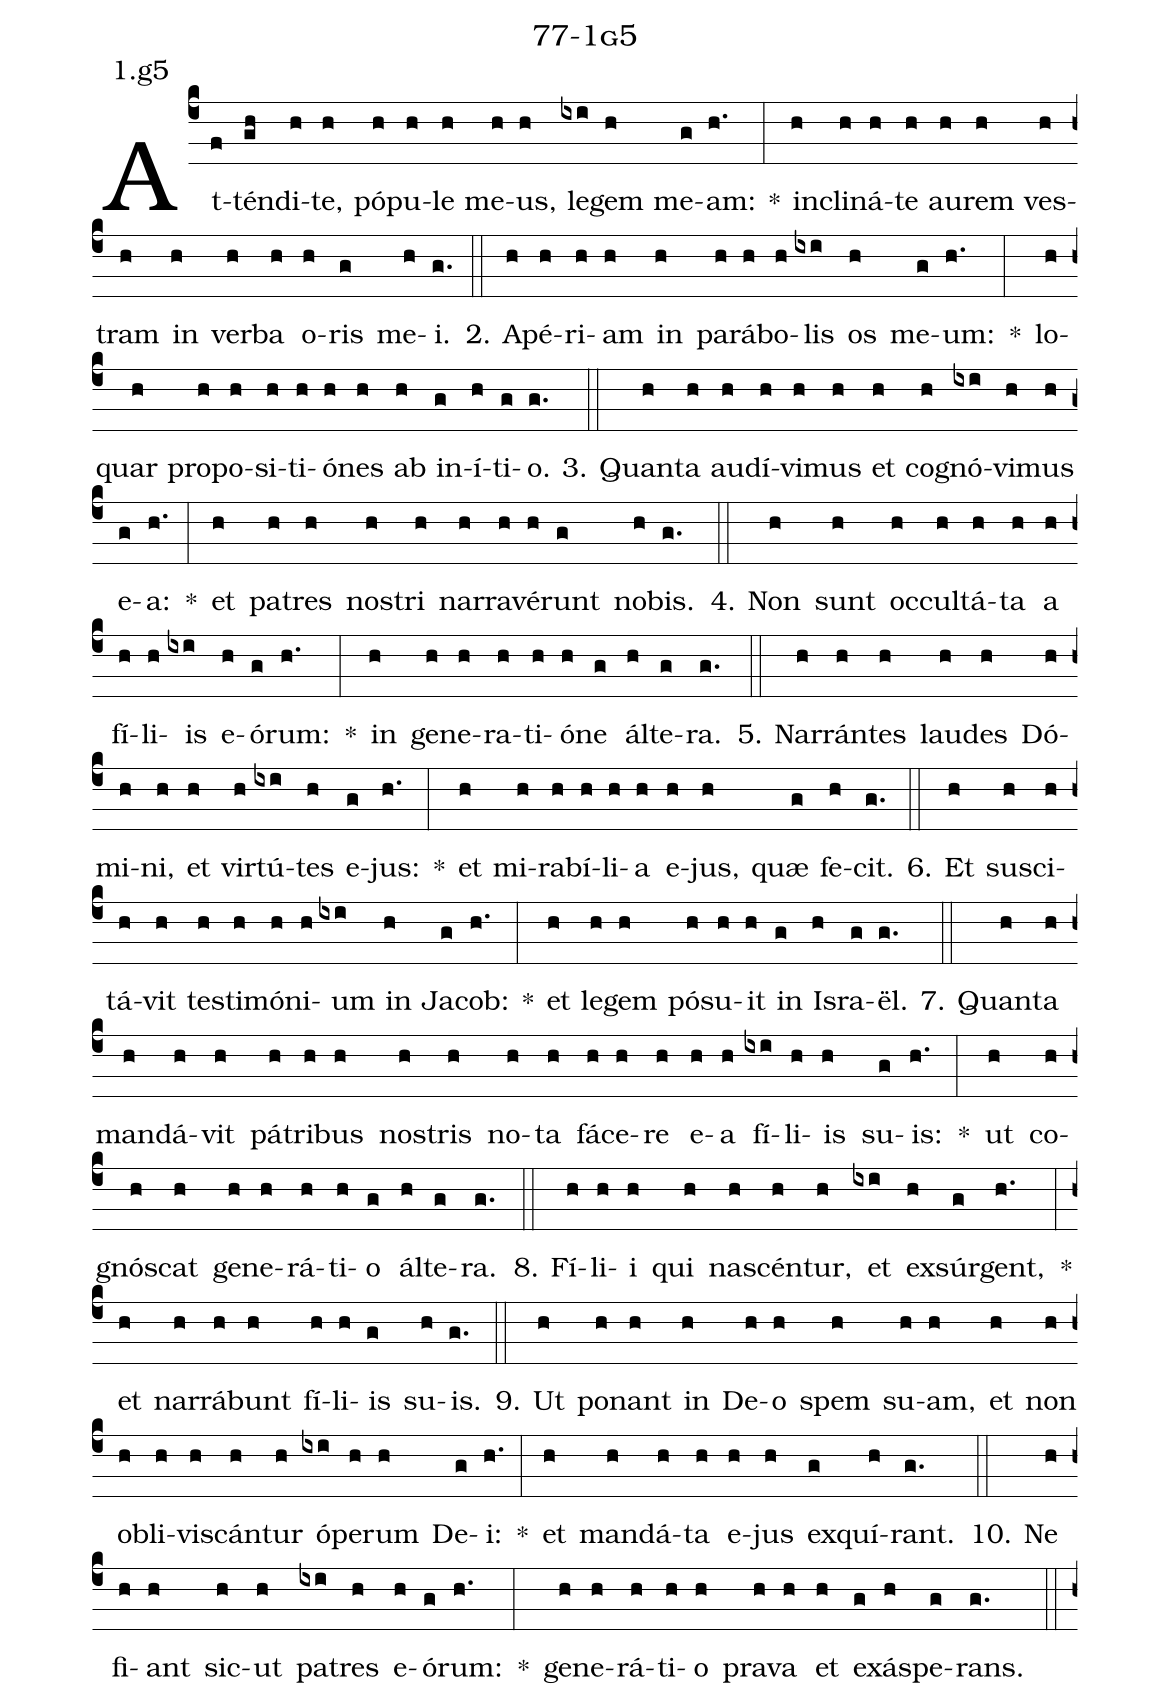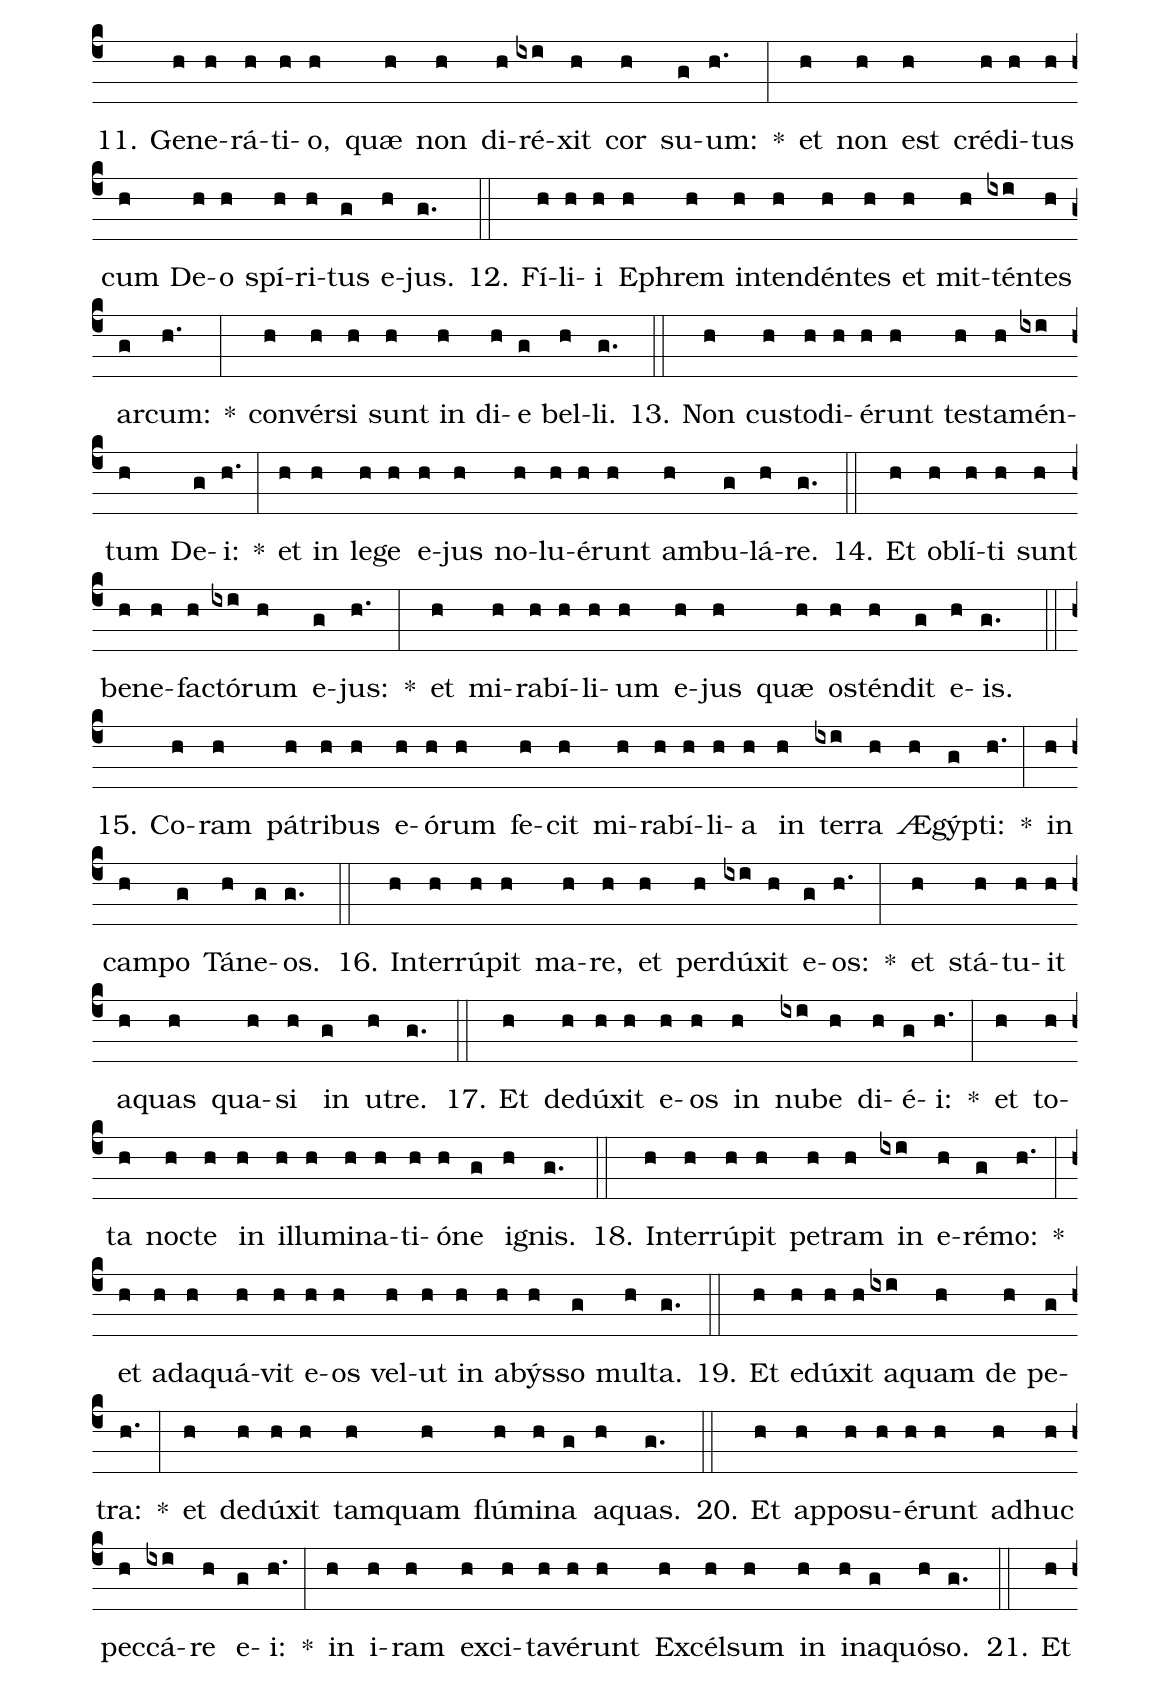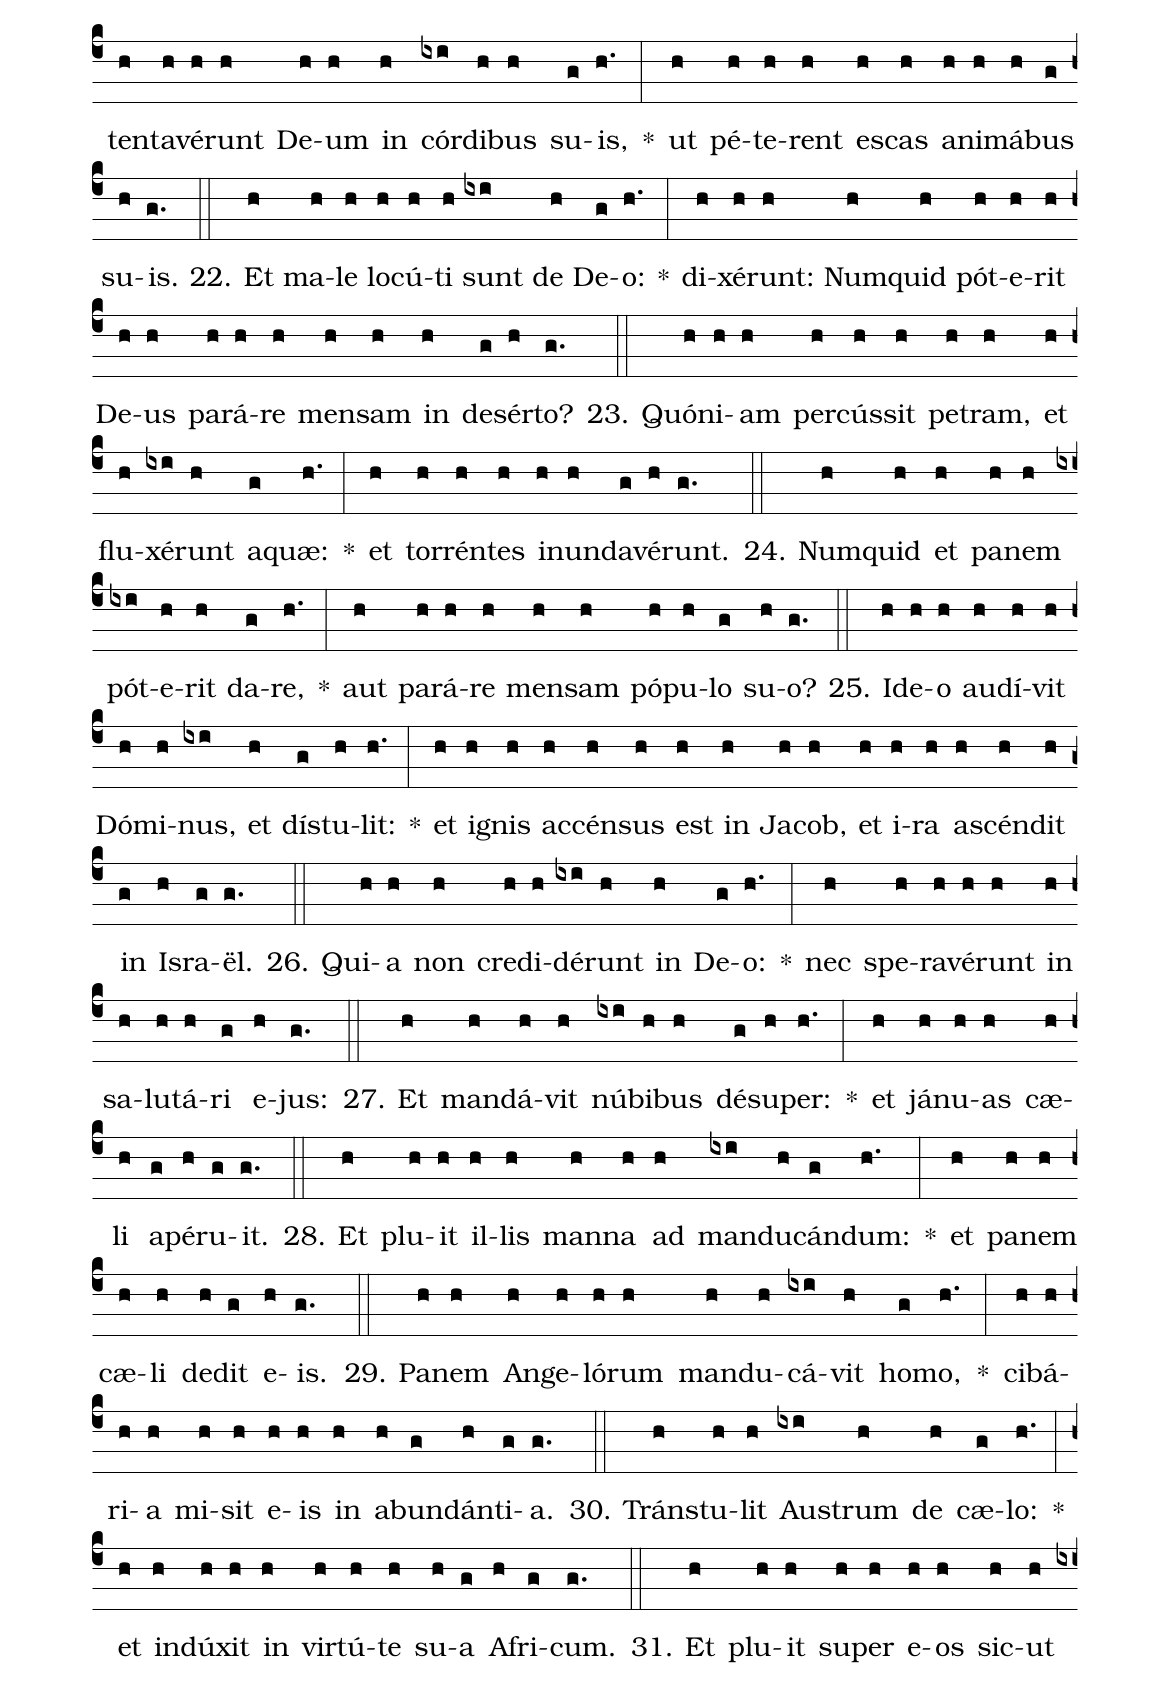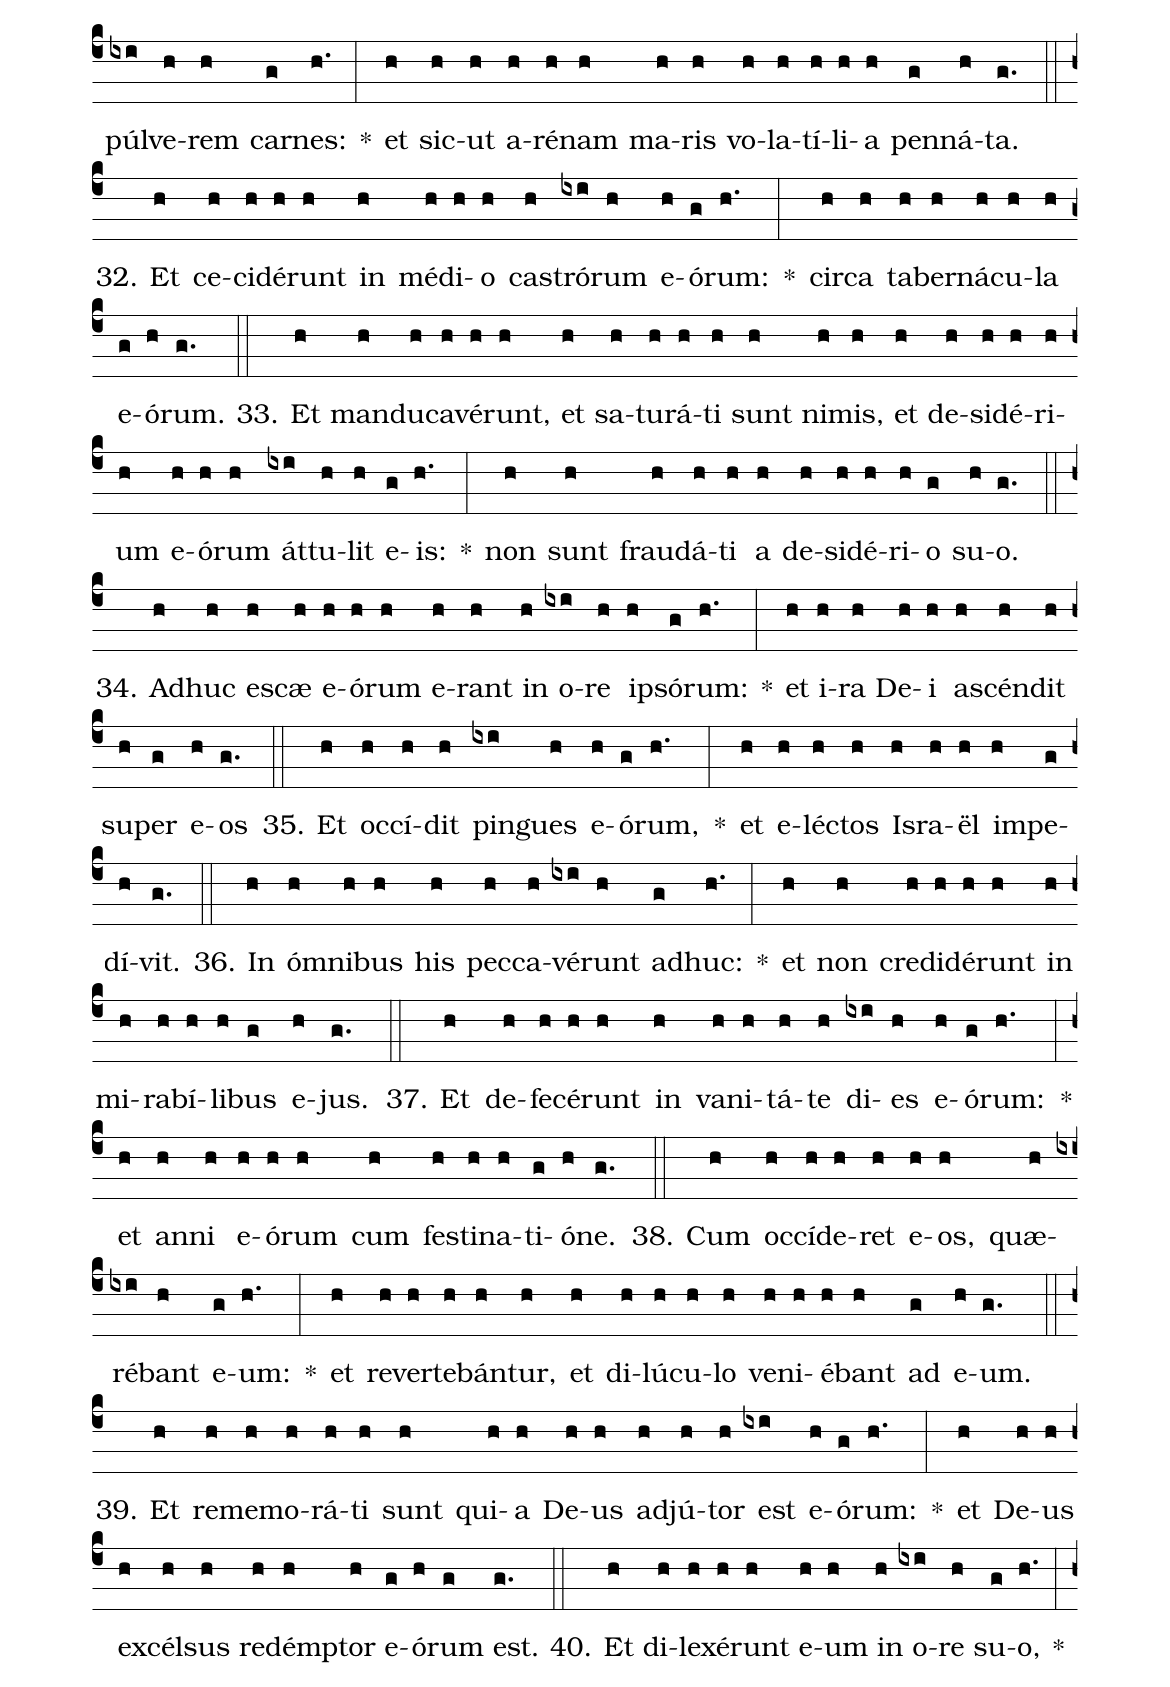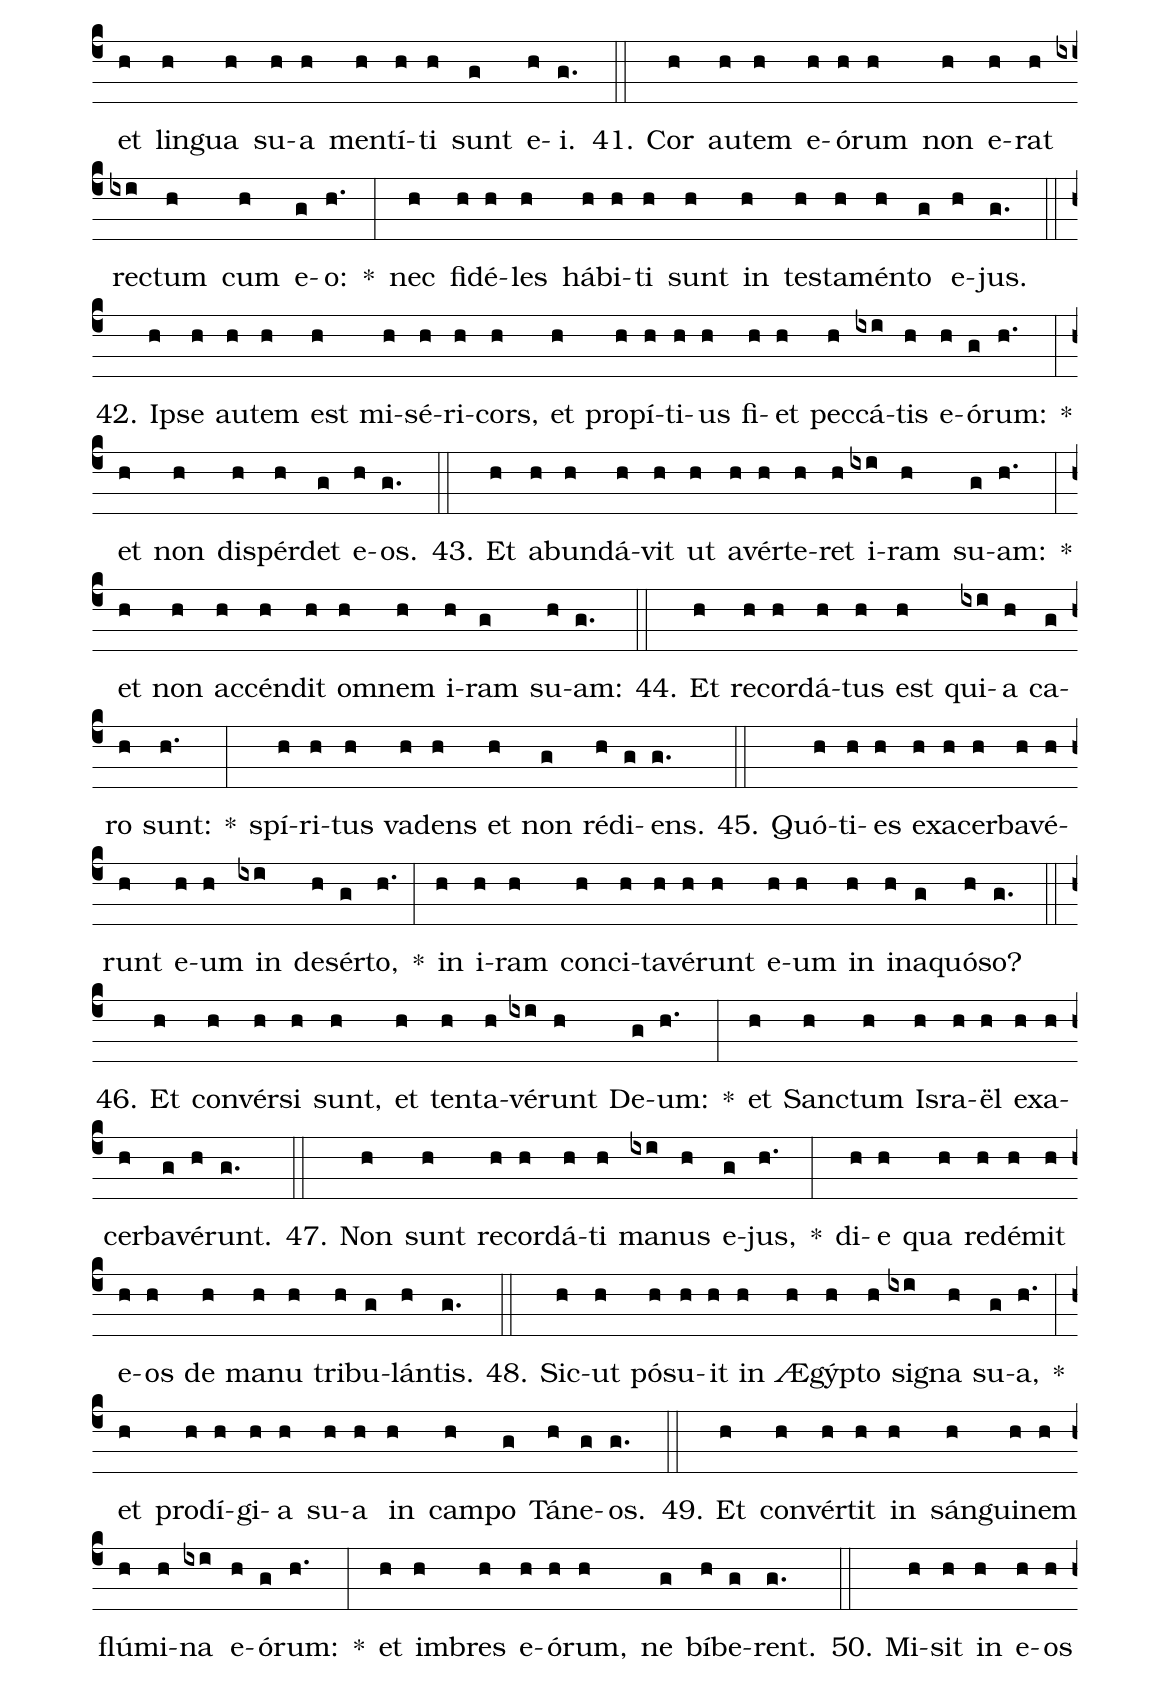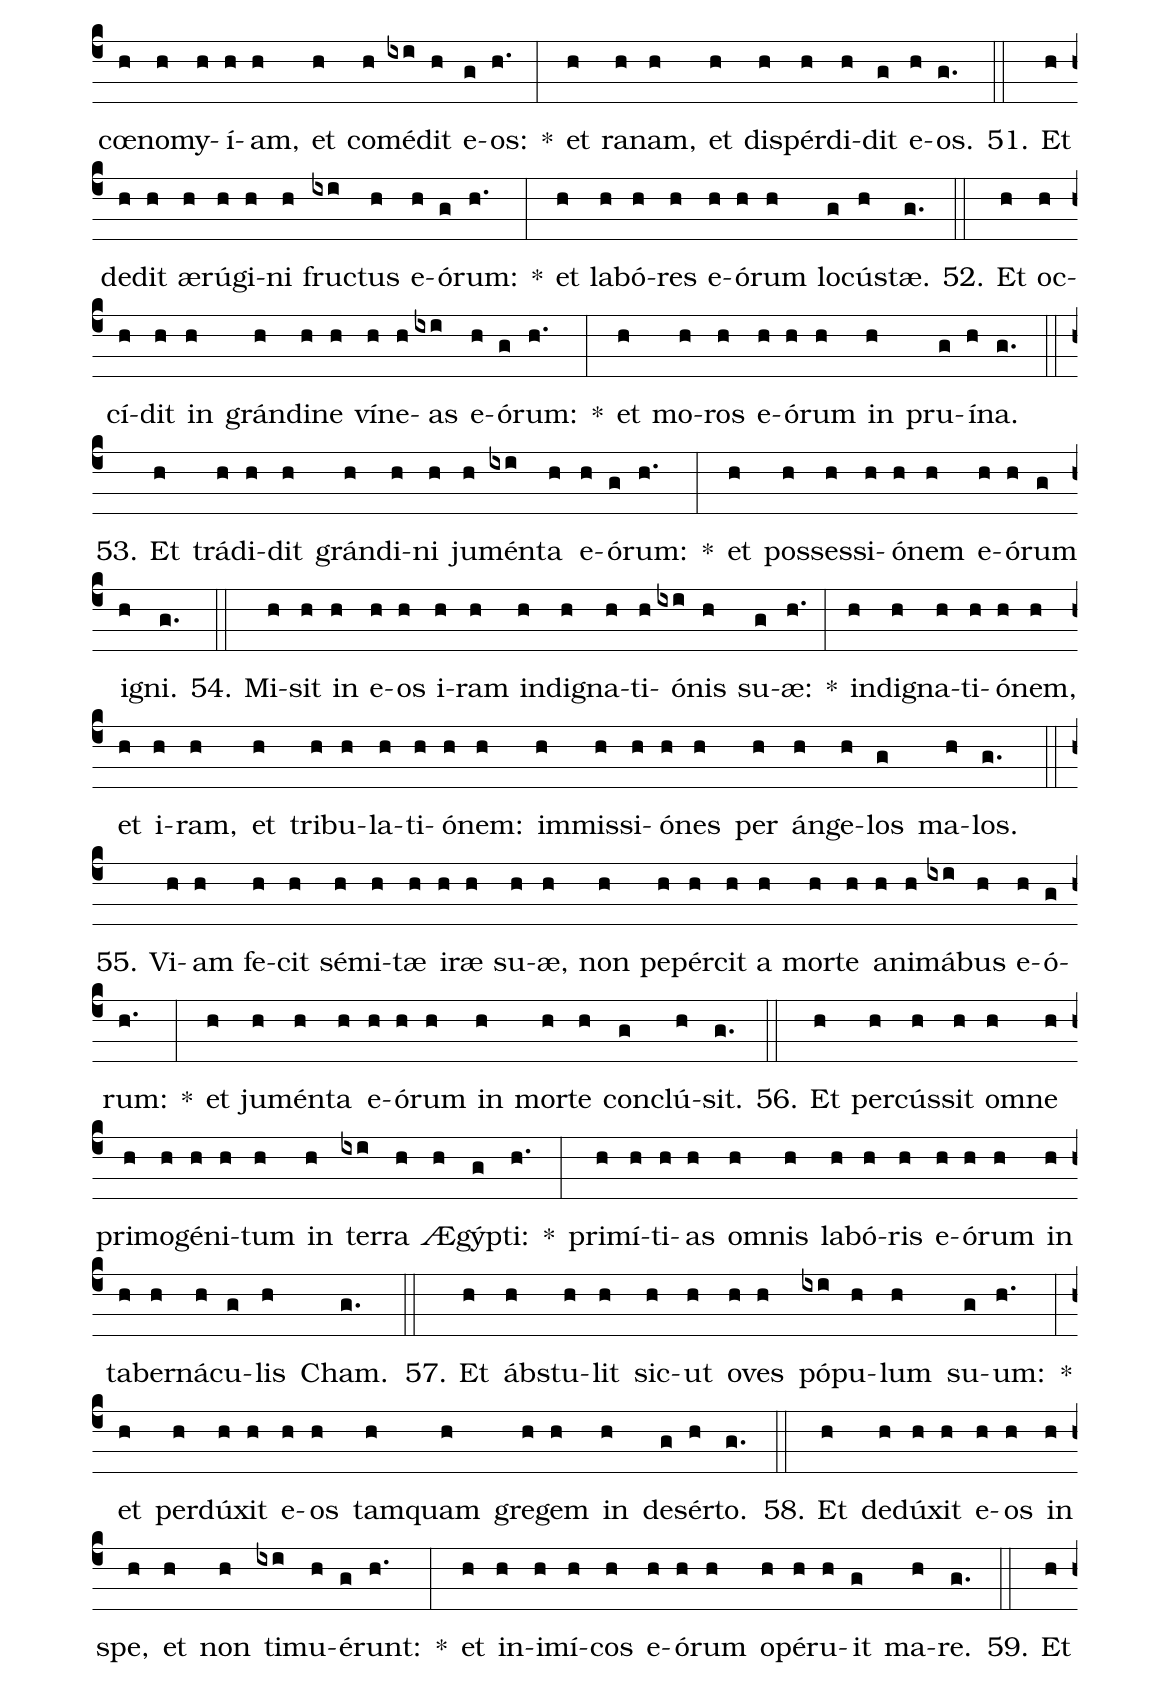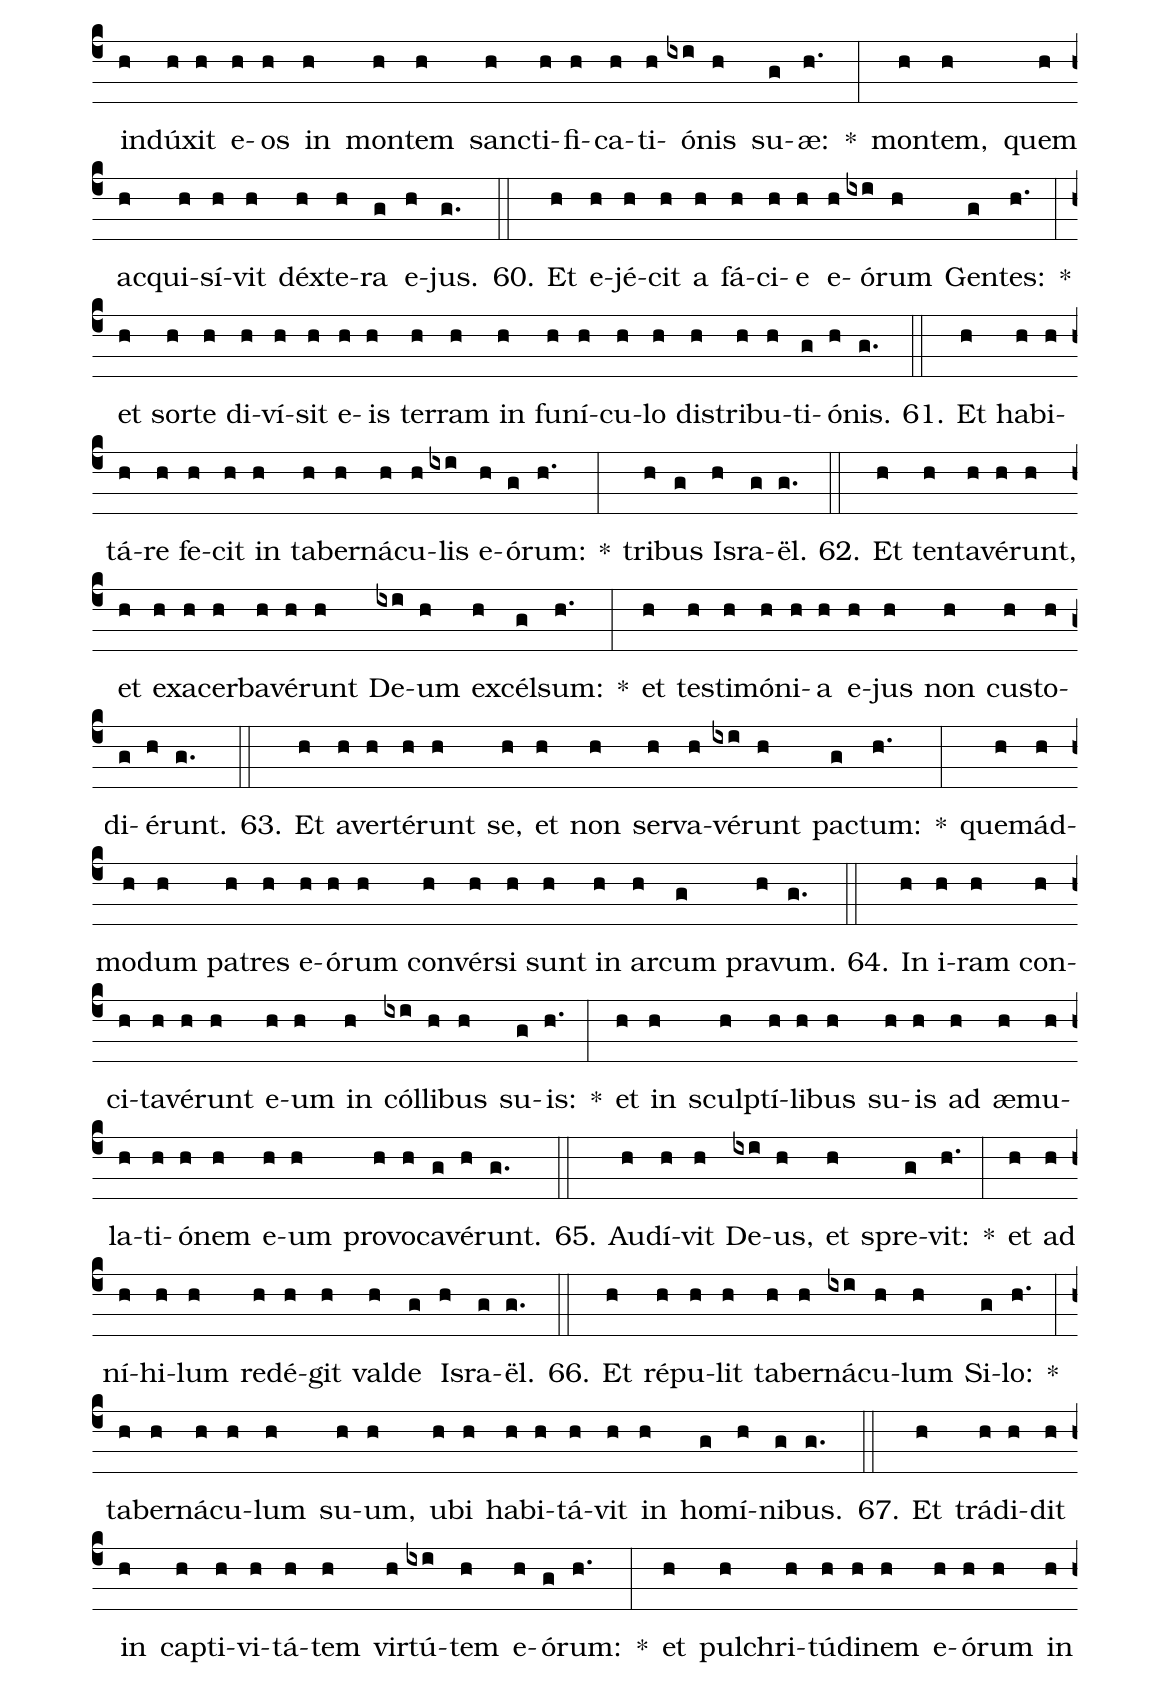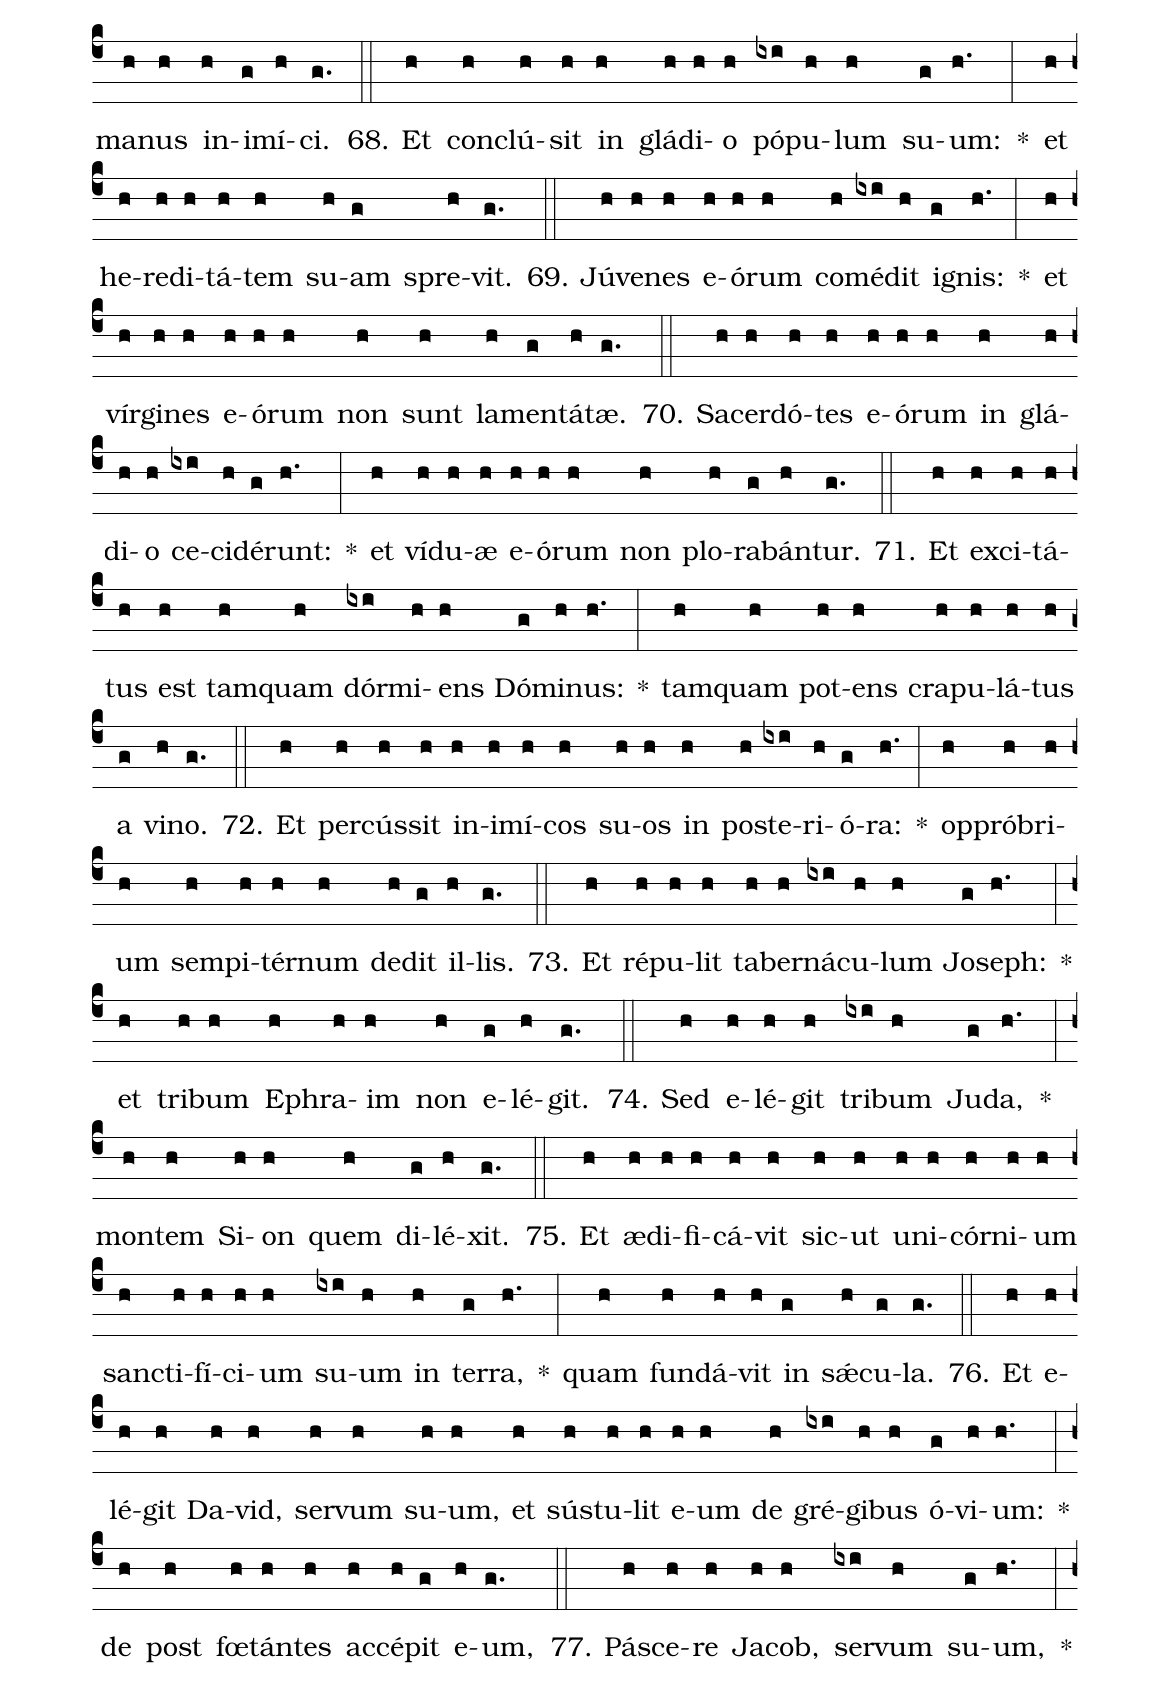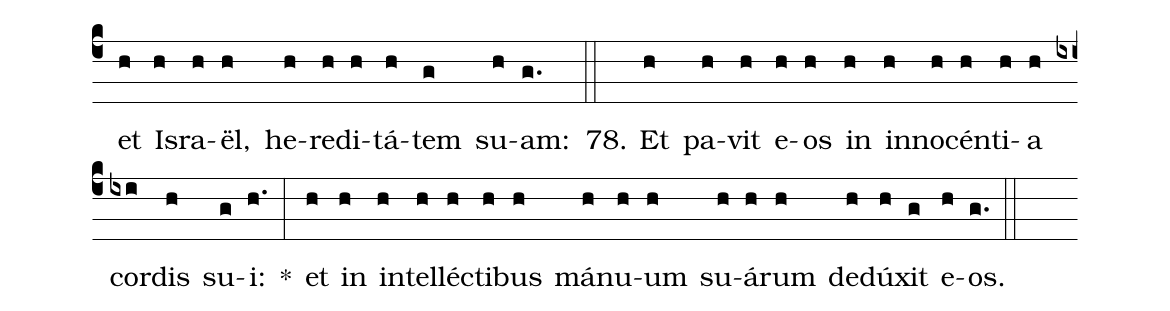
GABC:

name: 77-1g5;
annotation: 1.g5;
%%
(c4)At(f)tén(gh)di(h)te,(h) pó(h)pu(h)le(h) me(h)us,(h) le(ixi)gem(h) me(g)am:(h.) *(:) in(h)cli(h)ná(h)te(h) au(h)rem(h) ves(h)tram(h) in(h) ver(h)ba(h) o(h)ris(g) me(h)i.(g.) (::)
2. A(h)pé(h)ri(h)am(h) in(h) pa(h)rá(h)bo(h)lis(ixi) os(h) me(g)um:(h.) *(:) lo(h)quar(h) pro(h)po(h)si(h)ti(h)ó(h)nes(h) ab(h) in(g)í(h)ti(g)o.(g.) (::)
3. Quan(h)ta(h) au(h)dí(h)vi(h)mus(h) et(h) co(h)gnó(ixi)vi(h)mus(h) e(g)a:(h.) *(:) et(h) pa(h)tres(h) nos(h)tri(h) nar(h)ra(h)vé(h)runt(g) no(h)bis.(g.) (::)
4. Non(h) sunt(h) oc(h)cul(h)tá(h)ta(h) a(h) fí(h)li(h)is(ixi) e(h)ó(g)rum:(h.) *(:) in(h) ge(h)ne(h)ra(h)ti(h)ó(h)ne(g) ál(h)te(g)ra.(g.) (::)
5. Nar(h)rán(h)tes(h) lau(h)des(h) Dó(h)mi(h)ni,(h) et(h) vir(h)tú(ixi)tes(h) e(g)jus:(h.) *(:) et(h) mi(h)ra(h)bí(h)li(h)a(h) e(h)jus,(h) quæ(g) fe(h)cit.(g.) (::)
6. Et(h) su(h)sci(h)tá(h)vit(h) tes(h)ti(h)mó(h)ni(h)um(ixi) in(h) Ja(g)cob:(h.) *(:) et(h) le(h)gem(h) pó(h)su(h)it(h) in(g) Is(h)ra(g)ël.(g.) (::)
7. Quan(h)ta(h) man(h)dá(h)vit(h) pá(h)tri(h)bus(h) nos(h)tris(h) no(h)ta(h) fá(h)ce(h)re(h) e(h)a(h) fí(ixi)li(h)is(h) su(g)is:(h.) *(:) ut(h) co(h)gnós(h)cat(h) ge(h)ne(h)rá(h)ti(h)o(g) ál(h)te(g)ra.(g.) (::)
8. Fí(h)li(h)i(h) qui(h) na(h)scén(h)tur,(h) et(ixi) ex(h)súr(g)gent,(h.) *(:) et(h) nar(h)rá(h)bunt(h) fí(h)li(h)is(g) su(h)is.(g.) (::)
9. Ut(h) po(h)nant(h) in(h) De(h)o(h) spem(h) su(h)am,(h) et(h) non(h) ob(h)li(h)vis(h)cán(h)tur(h) ó(ixi)pe(h)rum(h) De(g)i:(h.) *(:) et(h) man(h)dá(h)ta(h) e(h)jus(h) ex(g)quí(h)rant.(g.) (::)
10. Ne(h) fi(h)ant(h) sic(h)ut(h) pa(ixi)tres(h) e(h)ó(g)rum:(h.) *(:) ge(h)ne(h)rá(h)ti(h)o(h) pra(h)va(h) et(h) ex(g)ás(h)pe(g)rans.(g.) (::)
11. Ge(h)ne(h)rá(h)ti(h)o,(h) quæ(h) non(h) di(h)ré(ixi)xit(h) cor(h) su(g)um:(h.) *(:) et(h) non(h) est(h) cré(h)di(h)tus(h) cum(h) De(h)o(h) spí(h)ri(h)tus(g) e(h)jus.(g.) (::)
12. Fí(h)li(h)i(h) E(h)phrem(h) in(h)ten(h)dén(h)tes(h) et(h) mit(h)tén(ixi)tes(h) ar(g)cum:(h.) *(:) con(h)vér(h)si(h) sunt(h) in(h) di(h)e(g) bel(h)li.(g.) (::)
13. Non(h) cus(h)to(h)di(h)é(h)runt(h) tes(h)ta(h)mén(ixi)tum(h) De(g)i:(h.) *(:) et(h) in(h) le(h)ge(h) e(h)jus(h) no(h)lu(h)é(h)runt(h) am(h)bu(g)lá(h)re.(g.) (::)
14. Et(h) ob(h)lí(h)ti(h) sunt(h) be(h)ne(h)fac(h)tó(ixi)rum(h) e(g)jus:(h.) *(:) et(h) mi(h)ra(h)bí(h)li(h)um(h) e(h)jus(h) quæ(h) os(h)tén(h)dit(g) e(h)is.(g.) (::)
15. Co(h)ram(h) pá(h)tri(h)bus(h) e(h)ó(h)rum(h) fe(h)cit(h) mi(h)ra(h)bí(h)li(h)a(h) in(h) ter(ixi)ra(h) Æ(h)gýp(g)ti:(h.) *(:) in(h) cam(h)po(g) Tá(h)ne(g)os.(g.) (::)
16. In(h)ter(h)rú(h)pit(h) ma(h)re,(h) et(h) per(h)dú(ixi)xit(h) e(g)os:(h.) *(:) et(h) stá(h)tu(h)it(h) a(h)quas(h) qua(h)si(h) in(g) u(h)tre.(g.) (::)
17. Et(h) de(h)dú(h)xit(h) e(h)os(h) in(h) nu(ixi)be(h) di(h)é(g)i:(h.) *(:) et(h) to(h)ta(h) noc(h)te(h) in(h) il(h)lu(h)mi(h)na(h)ti(h)ó(h)ne(g) i(h)gnis.(g.) (::)
18. In(h)ter(h)rú(h)pit(h) pe(h)tram(h) in(ixi) e(h)ré(g)mo:(h.) *(:) et(h) ad(h)a(h)quá(h)vit(h) e(h)os(h) vel(h)ut(h) in(h) a(h)býs(h)so(g) mul(h)ta.(g.) (::)
19. Et(h) e(h)dú(h)xit(h) a(ixi)quam(h) de(h) pe(g)tra:(h.) *(:) et(h) de(h)dú(h)xit(h) tam(h)quam(h) flú(h)mi(h)na(g) a(h)quas.(g.) (::)
20. Et(h) ap(h)po(h)su(h)é(h)runt(h) ad(h)huc(h) pec(h)cá(ixi)re(h) e(g)i:(h.) *(:) in(h) i(h)ram(h) ex(h)ci(h)ta(h)vé(h)runt(h) Ex(h)cél(h)sum(h) in(h) in(h)a(g)quó(h)so.(g.) (::)
21. Et(h) ten(h)ta(h)vé(h)runt(h) De(h)um(h) in(h) cór(ixi)di(h)bus(h) su(g)is,(h.) *(:) ut(h) pé(h)te(h)rent(h) es(h)cas(h) a(h)ni(h)má(h)bus(g) su(h)is.(g.) (::)
22. Et(h) ma(h)le(h) lo(h)cú(h)ti(h) sunt(ixi) de(h) De(g)o:(h.) *(:) di(h)xé(h)runt:(h) Num(h)quid(h) pót(h)e(h)rit(h) De(h)us(h) pa(h)rá(h)re(h) men(h)sam(h) in(h) de(g)sér(h)to?(g.) (::)
23. Quón(h)i(h)am(h) per(h)cús(h)sit(h) pe(h)tram,(h) et(h) flu(h)xé(ixi)runt(h) a(g)quæ:(h.) *(:) et(h) tor(h)rén(h)tes(h) in(h)un(h)da(g)vé(h)runt.(g.) (::)
24. Num(h)quid(h) et(h) pa(h)nem(h) pót(ixi)e(h)rit(h) da(g)re,(h.) *(:) aut(h) pa(h)rá(h)re(h) men(h)sam(h) pó(h)pu(h)lo(g) su(h)o?(g.) (::)
25. Id(h)e(h)o(h) au(h)dí(h)vit(h) Dó(h)mi(h)nus,(ixi) et(h) dís(g)tu(h)lit:(h.) *(:) et(h) i(h)gnis(h) ac(h)cén(h)sus(h) est(h) in(h) Ja(h)cob,(h) et(h) i(h)ra(h) a(h)scén(h)dit(h) in(g) Is(h)ra(g)ël.(g.) (::)
26. Qui(h)a(h) non(h) cre(h)di(h)dé(ixi)runt(h) in(h) De(g)o:(h.) *(:) nec(h) spe(h)ra(h)vé(h)runt(h) in(h) sa(h)lu(h)tá(h)ri(g) e(h)jus:(g.) (::)
27. Et(h) man(h)dá(h)vit(h) nú(ixi)bi(h)bus(h) dé(g)su(h)per:(h.) *(:) et(h) já(h)nu(h)as(h) cæ(h)li(h) a(g)pé(h)ru(g)it.(g.) (::)
28. Et(h) plu(h)it(h) il(h)lis(h) man(h)na(h) ad(h) man(ixi)du(h)cán(g)dum:(h.) *(:) et(h) pa(h)nem(h) cæ(h)li(h) de(h)dit(g) e(h)is.(g.) (::)
29. Pa(h)nem(h) An(h)ge(h)ló(h)rum(h) man(h)du(h)cá(ixi)vit(h) ho(g)mo,(h.) *(:) ci(h)bá(h)ri(h)a(h) mi(h)sit(h) e(h)is(h) in(h) ab(h)un(g)dán(h)ti(g)a.(g.) (::)
30. Tráns(h)tu(h)lit(h) Aus(ixi)trum(h) de(h) cæ(g)lo:(h.) *(:) et(h) in(h)dú(h)xit(h) in(h) vir(h)tú(h)te(h) su(h)a(g) A(h)fri(g)cum.(g.) (::)
31. Et(h) plu(h)it(h) su(h)per(h) e(h)os(h) sic(h)ut(h) púl(ixi)ve(h)rem(h) car(g)nes:(h.) *(:) et(h) sic(h)ut(h) a(h)ré(h)nam(h) ma(h)ris(h) vo(h)la(h)tí(h)li(h)a(h) pen(g)ná(h)ta.(g.) (::)
32. Et(h) ce(h)ci(h)dé(h)runt(h) in(h) mé(h)di(h)o(h) cas(h)tró(ixi)rum(h) e(h)ó(g)rum:(h.) *(:) cir(h)ca(h) ta(h)ber(h)ná(h)cu(h)la(h) e(g)ó(h)rum.(g.) (::)
33. Et(h) man(h)du(h)ca(h)vé(h)runt,(h) et(h) sa(h)tu(h)rá(h)ti(h) sunt(h) ni(h)mis,(h) et(h) de(h)si(h)dé(h)ri(h)um(h) e(h)ó(h)rum(h) át(ixi)tu(h)lit(h) e(g)is:(h.) *(:) non(h) sunt(h) frau(h)dá(h)ti(h) a(h) de(h)si(h)dé(h)ri(h)o(g) su(h)o.(g.) (::)
34. Ad(h)huc(h) e(h)scæ(h) e(h)ó(h)rum(h) e(h)rant(h) in(h) o(ixi)re(h) ip(h)só(g)rum:(h.) *(:) et(h) i(h)ra(h) De(h)i(h) a(h)scén(h)dit(h) su(h)per(g) e(h)os(g.) (::)
35. Et(h) oc(h)cí(h)dit(h) pin(ixi)gues(h) e(h)ó(g)rum,(h.) *(:) et(h) e(h)léc(h)tos(h) Is(h)ra(h)ël(h) im(h)pe(g)dí(h)vit.(g.) (::)
36. In(h) óm(h)ni(h)bus(h) his(h) pec(h)ca(h)vé(ixi)runt(h) ad(g)huc:(h.) *(:) et(h) non(h) cre(h)di(h)dé(h)runt(h) in(h) mi(h)ra(h)bí(h)li(h)bus(g) e(h)jus.(g.) (::)
37. Et(h) de(h)fe(h)cé(h)runt(h) in(h) va(h)ni(h)tá(h)te(h) di(ixi)es(h) e(h)ó(g)rum:(h.) *(:) et(h) an(h)ni(h) e(h)ó(h)rum(h) cum(h) fes(h)ti(h)na(h)ti(g)ó(h)ne.(g.) (::)
38. Cum(h) oc(h)cí(h)de(h)ret(h) e(h)os,(h) quæ(h)ré(ixi)bant(h) e(g)um:(h.) *(:) et(h) re(h)ver(h)te(h)bán(h)tur,(h) et(h) di(h)lú(h)cu(h)lo(h) ve(h)ni(h)é(h)bant(h) ad(g) e(h)um.(g.) (::)
39. Et(h) re(h)me(h)mo(h)rá(h)ti(h) sunt(h) qui(h)a(h) De(h)us(h) ad(h)jú(h)tor(h) est(ixi) e(h)ó(g)rum:(h.) *(:) et(h) De(h)us(h) ex(h)cél(h)sus(h) red(h)émp(h)tor(h) e(g)ó(h)rum(g) est.(g.) (::)
40. Et(h) di(h)le(h)xé(h)runt(h) e(h)um(h) in(h) o(ixi)re(h) su(g)o,(h.) *(:) et(h) lin(h)gua(h) su(h)a(h) men(h)tí(h)ti(h) sunt(g) e(h)i.(g.) (::)
41. Cor(h) au(h)tem(h) e(h)ó(h)rum(h) non(h) e(h)rat(h) rec(ixi)tum(h) cum(h) e(g)o:(h.) *(:) nec(h) fi(h)dé(h)les(h) há(h)bi(h)ti(h) sunt(h) in(h) tes(h)ta(h)mén(h)to(g) e(h)jus.(g.) (::)
42. Ip(h)se(h) au(h)tem(h) est(h) mi(h)sé(h)ri(h)cors,(h) et(h) pro(h)pí(h)ti(h)us(h) fi(h)et(h) pec(h)cá(ixi)tis(h) e(h)ó(g)rum:(h.) *(:) et(h) non(h) dis(h)pér(h)det(g) e(h)os.(g.) (::)
43. Et(h) ab(h)un(h)dá(h)vit(h) ut(h) a(h)vér(h)te(h)ret(h) i(ixi)ram(h) su(g)am:(h.) *(:) et(h) non(h) ac(h)cén(h)dit(h) om(h)nem(h) i(h)ram(g) su(h)am:(g.) (::)
44. Et(h) re(h)cor(h)dá(h)tus(h) est(h) qui(ixi)a(h) ca(g)ro(h) sunt:(h.) *(:) spí(h)ri(h)tus(h) va(h)dens(h) et(h) non(g) réd(h)i(g)ens.(g.) (::)
45. Quó(h)ti(h)es(h) ex(h)a(h)cer(h)ba(h)vé(h)runt(h) e(h)um(h) in(ixi) de(h)sér(g)to,(h.) *(:) in(h) i(h)ram(h) con(h)ci(h)ta(h)vé(h)runt(h) e(h)um(h) in(h) in(h)a(g)quó(h)so?(g.) (::)
46. Et(h) con(h)vér(h)si(h) sunt,(h) et(h) ten(h)ta(h)vé(ixi)runt(h) De(g)um:(h.) *(:) et(h) Sanc(h)tum(h) Is(h)ra(h)ël(h) ex(h)a(h)cer(h)ba(g)vé(h)runt.(g.) (::)
47. Non(h) sunt(h) re(h)cor(h)dá(h)ti(h) ma(ixi)nus(h) e(g)jus,(h.) *(:) di(h)e(h) qua(h) red(h)é(h)mit(h) e(h)os(h) de(h) ma(h)nu(h) tri(h)bu(g)lán(h)tis.(g.) (::)
48. Sic(h)ut(h) pó(h)su(h)it(h) in(h) Æ(h)gýp(h)to(h) si(ixi)gna(h) su(g)a,(h.) *(:) et(h) prod(h)í(h)gi(h)a(h) su(h)a(h) in(h) cam(h)po(g) Tá(h)ne(g)os.(g.) (::)
49. Et(h) con(h)vér(h)tit(h) in(h) sán(h)gui(h)nem(h) flú(h)mi(h)na(ixi) e(h)ó(g)rum:(h.) *(:) et(h) im(h)bres(h) e(h)ó(h)rum,(h) ne(g) bí(h)be(g)rent.(g.) (::)
50. Mi(h)sit(h) in(h) e(h)os(h) cœ(h)no(h)my(h)í(h)am,(h) et(h) com(h)é(ixi)dit(h) e(g)os:(h.) *(:) et(h) ra(h)nam,(h) et(h) dis(h)pér(h)di(h)dit(g) e(h)os.(g.) (::)
51. Et(h) de(h)dit(h) æ(h)rú(h)gi(h)ni(h) fruc(ixi)tus(h) e(h)ó(g)rum:(h.) *(:) et(h) la(h)bó(h)res(h) e(h)ó(h)rum(h) lo(g)cús(h)tæ.(g.) (::)
52. Et(h) oc(h)cí(h)dit(h) in(h) grán(h)di(h)ne(h) ví(h)ne(h)as(ixi) e(h)ó(g)rum:(h.) *(:) et(h) mo(h)ros(h) e(h)ó(h)rum(h) in(h) pru(g)í(h)na.(g.) (::)
53. Et(h) trá(h)di(h)dit(h) grán(h)di(h)ni(h) ju(h)mén(ixi)ta(h) e(h)ó(g)rum:(h.) *(:) et(h) pos(h)ses(h)si(h)ó(h)nem(h) e(h)ó(h)rum(g) i(h)gni.(g.) (::)
54. Mi(h)sit(h) in(h) e(h)os(h) i(h)ram(h) in(h)di(h)gna(h)ti(h)ó(ixi)nis(h) su(g)æ:(h.) *(:) in(h)di(h)gna(h)ti(h)ó(h)nem,(h) et(h) i(h)ram,(h) et(h) tri(h)bu(h)la(h)ti(h)ó(h)nem:(h) im(h)mis(h)si(h)ó(h)nes(h) per(h) án(h)ge(h)los(g) ma(h)los.(g.) (::)
55. Vi(h)am(h) fe(h)cit(h) sé(h)mi(h)tæ(h) i(h)ræ(h) su(h)æ,(h) non(h) pe(h)pér(h)cit(h) a(h) mor(h)te(h) a(h)ni(h)má(ixi)bus(h) e(h)ó(g)rum:(h.) *(:) et(h) ju(h)mén(h)ta(h) e(h)ó(h)rum(h) in(h) mor(h)te(h) con(g)clú(h)sit.(g.) (::)
56. Et(h) per(h)cús(h)sit(h) om(h)ne(h) pri(h)mo(h)gé(h)ni(h)tum(h) in(h) ter(ixi)ra(h) Æ(h)gýp(g)ti:(h.) *(:) pri(h)mí(h)ti(h)as(h) om(h)nis(h) la(h)bó(h)ris(h) e(h)ó(h)rum(h) in(h) ta(h)ber(h)ná(h)cu(g)lis(h) Cham.(g.) (::)
57. Et(h) ábs(h)tu(h)lit(h) sic(h)ut(h) o(h)ves(h) pó(ixi)pu(h)lum(h) su(g)um:(h.) *(:) et(h) per(h)dú(h)xit(h) e(h)os(h) tam(h)quam(h) gre(h)gem(h) in(h) de(g)sér(h)to.(g.) (::)
58. Et(h) de(h)dú(h)xit(h) e(h)os(h) in(h) spe,(h) et(h) non(h) ti(ixi)mu(h)é(g)runt:(h.) *(:) et(h) in(h)i(h)mí(h)cos(h) e(h)ó(h)rum(h) o(h)pé(h)ru(h)it(g) ma(h)re.(g.) (::)
59. Et(h) in(h)dú(h)xit(h) e(h)os(h) in(h) mon(h)tem(h) sanc(h)ti(h)fi(h)ca(h)ti(h)ó(ixi)nis(h) su(g)æ:(h.) *(:) mon(h)tem,(h) quem(h) ac(h)qui(h)sí(h)vit(h) déx(h)te(h)ra(g) e(h)jus.(g.) (::)
60. Et(h) e(h)jé(h)cit(h) a(h) fá(h)ci(h)e(h) e(h)ó(ixi)rum(h) Gen(g)tes:(h.) *(:) et(h) sor(h)te(h) di(h)ví(h)sit(h) e(h)is(h) ter(h)ram(h) in(h) fu(h)ní(h)cu(h)lo(h) dis(h)tri(h)bu(h)ti(g)ó(h)nis.(g.) (::)
61. Et(h) ha(h)bi(h)tá(h)re(h) fe(h)cit(h) in(h) ta(h)ber(h)ná(h)cu(h)lis(ixi) e(h)ó(g)rum:(h.) *(:) tri(h)bus(g) Is(h)ra(g)ël.(g.) (::)
62. Et(h) ten(h)ta(h)vé(h)runt,(h) et(h) ex(h)a(h)cer(h)ba(h)vé(h)runt(h) De(ixi)um(h) ex(h)cél(g)sum:(h.) *(:) et(h) tes(h)ti(h)mó(h)ni(h)a(h) e(h)jus(h) non(h) cus(h)to(h)di(g)é(h)runt.(g.) (::)
63. Et(h) a(h)ver(h)té(h)runt(h) se,(h) et(h) non(h) ser(h)va(h)vé(ixi)runt(h) pac(g)tum:(h.) *(:) quem(h)ád(h)mo(h)dum(h) pa(h)tres(h) e(h)ó(h)rum(h) con(h)vér(h)si(h) sunt(h) in(h) ar(h)cum(g) pra(h)vum.(g.) (::)
64. In(h) i(h)ram(h) con(h)ci(h)ta(h)vé(h)runt(h) e(h)um(h) in(h) cól(ixi)li(h)bus(h) su(g)is:(h.) *(:) et(h) in(h) sculp(h)tí(h)li(h)bus(h) su(h)is(h) ad(h) æ(h)mu(h)la(h)ti(h)ó(h)nem(h) e(h)um(h) pro(h)vo(h)ca(g)vé(h)runt.(g.) (::)
65. Au(h)dí(h)vit(h) De(ixi)us,(h) et(h) spre(g)vit:(h.) *(:) et(h) ad(h) ní(h)hi(h)lum(h) red(h)é(h)git(h) val(h)de(g) Is(h)ra(g)ël.(g.) (::)
66. Et(h) ré(h)pu(h)lit(h) ta(h)ber(h)ná(ixi)cu(h)lum(h) Si(g)lo:(h.) *(:) ta(h)ber(h)ná(h)cu(h)lum(h) su(h)um,(h) u(h)bi(h) ha(h)bi(h)tá(h)vit(h) in(h) ho(g)mí(h)ni(g)bus.(g.) (::)
67. Et(h) trá(h)di(h)dit(h) in(h) cap(h)ti(h)vi(h)tá(h)tem(h) vir(h)tú(ixi)tem(h) e(h)ó(g)rum:(h.) *(:) et(h) pul(h)chri(h)tú(h)di(h)nem(h) e(h)ó(h)rum(h) in(h) ma(h)nus(h) in(h)i(g)mí(h)ci.(g.) (::)
68. Et(h) con(h)clú(h)sit(h) in(h) glá(h)di(h)o(h) pó(ixi)pu(h)lum(h) su(g)um:(h.) *(:) et(h) he(h)re(h)di(h)tá(h)tem(h) su(h)am(g) spre(h)vit.(g.) (::)
69. Jú(h)ve(h)nes(h) e(h)ó(h)rum(h) com(h)é(ixi)dit(h) i(g)gnis:(h.) *(:) et(h) vír(h)gi(h)nes(h) e(h)ó(h)rum(h) non(h) sunt(h) la(h)men(g)tá(h)tæ.(g.) (::)
70. Sa(h)cer(h)dó(h)tes(h) e(h)ó(h)rum(h) in(h) glá(h)di(h)o(h) ce(ixi)ci(h)dé(g)runt:(h.) *(:) et(h) ví(h)du(h)æ(h) e(h)ó(h)rum(h) non(h) plo(h)ra(g)bán(h)tur.(g.) (::)
71. Et(h) ex(h)ci(h)tá(h)tus(h) est(h) tam(h)quam(h) dór(ixi)mi(h)ens(h) Dó(g)mi(h)nus:(h.) *(:) tam(h)quam(h) pot(h)ens(h) cra(h)pu(h)lá(h)tus(h) a(g) vi(h)no.(g.) (::)
72. Et(h) per(h)cús(h)sit(h) in(h)i(h)mí(h)cos(h) su(h)os(h) in(h) post(h)e(ixi)ri(h)ó(g)ra:(h.) *(:) op(h)pró(h)bri(h)um(h) sem(h)pi(h)tér(h)num(h) de(h)dit(g) il(h)lis.(g.) (::)
73. Et(h) ré(h)pu(h)lit(h) ta(h)ber(h)ná(ixi)cu(h)lum(h) Jo(g)seph:(h.) *(:) et(h) tri(h)bum(h) E(h)phra(h)im(h) non(h) e(g)lé(h)git.(g.) (::)
74. Sed(h) e(h)lé(h)git(h) tri(ixi)bum(h) Ju(g)da,(h.) *(:) mon(h)tem(h) Si(h)on(h) quem(h) di(g)lé(h)xit.(g.) (::)
75. Et(h) æ(h)di(h)fi(h)cá(h)vit(h) sic(h)ut(h) u(h)ni(h)cór(h)ni(h)um(h) sanc(h)ti(h)fí(h)ci(h)um(h) su(ixi)um(h) in(h) ter(g)ra,(h.) *(:) quam(h) fun(h)dá(h)vit(h) in(g) sǽ(h)cu(g)la.(g.) (::)
76. Et(h) e(h)lé(h)git(h) Da(h)vid,(h) ser(h)vum(h) su(h)um,(h) et(h) sús(h)tu(h)lit(h) e(h)um(h) de(h) gré(ixi)gi(h)bus(h) ó(g)vi(h)um:(h.) *(:) de(h) post(h) fœ(h)tán(h)tes(h) ac(h)cé(h)pit(g) e(h)um,(g.) (::)
77. Pá(h)sce(h)re(h) Ja(h)cob,(h) ser(ixi)vum(h) su(g)um,(h.) *(:) et(h) Is(h)ra(h)ël,(h) he(h)re(h)di(h)tá(h)tem(g) su(h)am:(g.) (::)
78. Et(h) pa(h)vit(h) e(h)os(h) in(h) in(h)no(h)cén(h)ti(h)a(h) cor(ixi)dis(h) su(g)i:(h.) *(:) et(h) in(h) in(h)tel(h)léc(h)ti(h)bus(h) má(h)nu(h)um(h) su(h)á(h)rum(h) de(h)dú(h)xit(g) e(h)os.(g.) (::)
